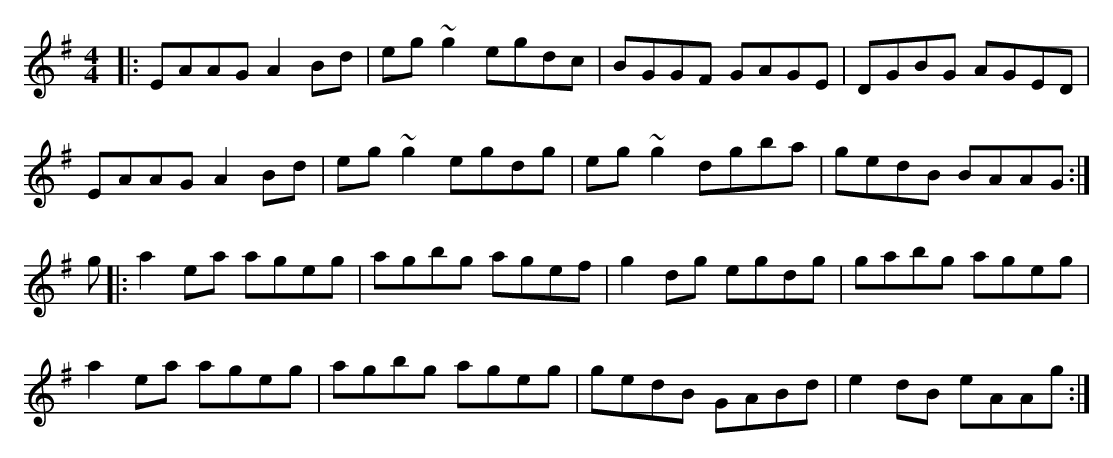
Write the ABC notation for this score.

X:1
M:4/4
K:Ador
|:EAAG A2Bd|eg~g2 egdc|BGGF GAGE|DGBG AGED|
EAAG A2Bd|eg~g2 egdg|eg~g2 dgba|gedB BAAG:|
g|:a2ea ageg|agbg agef|g2dg egdg|gabg ageg|
a2ea ageg|agbg ageg|gedB GABd|e2dB eAAg:|
